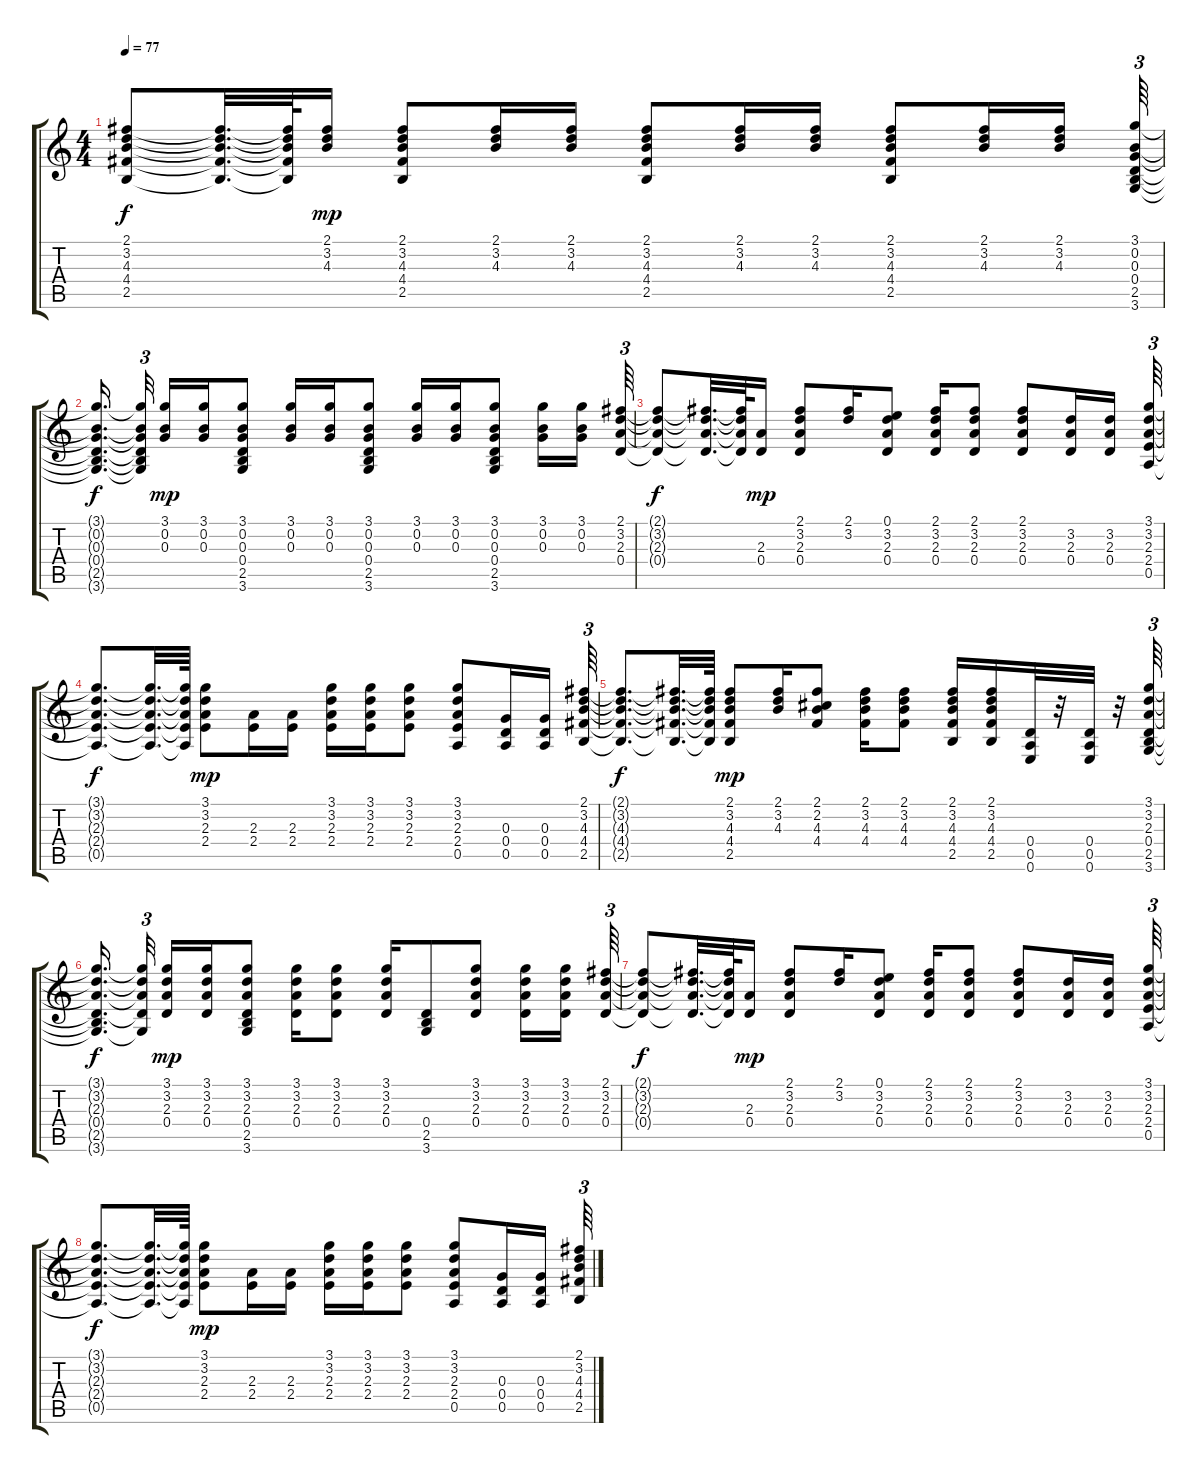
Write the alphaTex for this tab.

\track "" {instrument distortionguitar}
\staff {score tabs}
\tuning (E4 B3 G3 D3 A2 E2) {hide}
\ts (4 4)
\tempo 77
\clef g2
\ks c
(2.1{t} 3.2{t} 4.3{t} 4.4{t} 2.5{t}).8{dy f} (2.1{t} 3.2{t} 4.3{t} 4.4{t} 2.5{t}).32{d} (2.1{t} 3.2{t} 4.3{t} 4.4{t} 2.5{t}).64 (2.1 3.2 4.3).16{dy mp} (2.1 3.2 4.3 4.4 2.5).8 (2.1 3.2 4.3).16 (2.1 3.2 4.3).16 (2.1 3.2 4.3 4.4 2.5).8 (2.1 3.2 4.3).16 (2.1 3.2 4.3).16 (2.1 3.2 4.3 4.4 2.5).8 (2.1 3.2 4.3).16 (2.1 3.2 4.3).16 (3.1 0.2 0.3 0.4 2.5 3.6).64{tu (3 2)} |
(3.1{t} 0.2{t} 0.3{t} 0.4{t} 2.5{t} 3.6{t}).16{d dy f beam splitsecondary} (3.1{t} 0.2{t} 0.3{t} 0.4{t} 2.5{t} 3.6{t}).32{tu (3 2) beam splitsecondary} (3.1 0.2 0.3).16{dy mp} (3.1 0.2 0.3).16 (3.1 0.2 0.3 0.4 2.5 3.6).8 (3.1 0.2 0.3).16 (3.1 0.2 0.3).16 (3.1 0.2 0.3 0.4 2.5 3.6).8 (3.1 0.2 0.3).16 (3.1 0.2 0.3).16 (3.1 0.2 0.3 0.4 2.5 3.6).8 (3.1 0.2 0.3).16 (3.1 0.2 0.3).16{beam splitsecondary} (2.1 3.2 2.3 0.4).64{tu (3 2)} |
(2.1{t} 3.2{t} 2.3{t} 0.4{t}).8{dy f} (2.1{t} 3.2{t} 2.3{t} 0.4{t}).32{d} (2.1{t} 3.2{t} 2.3{t} 0.4{t}).64 (2.3 0.4).16{dy mp} (2.1 3.2 2.3 0.4).8 (2.1 3.2).16 (0.1 3.2 2.3 0.4).8 (2.1 3.2 2.3 0.4).16 (2.1 3.2 2.3 0.4).8 (2.1 3.2 2.3 0.4).8 (3.2 2.3 0.4).16 (3.2 2.3 0.4).16 (3.1 3.2 2.3 2.4 0.5).64{tu (3 2)} |
(3.1{t} 3.2{t} 2.3{t} 2.4{t} 0.5{t}).8{d dy f} (3.1{t} 3.2{t} 2.3{t} 2.4{t} 0.5{t}).32{d} (3.1{t} 3.2{t} 2.3{t} 2.4{t} 0.5{t}).64 (3.1 3.2 2.3 2.4).8{dy mp} (2.3 2.4).16 (2.3 2.4).16 (3.1 3.2 2.3 2.4).16 (3.1 3.2 2.3 2.4).16 (3.1 3.2 2.3 2.4).8 (3.1 3.2 2.3 2.4 0.5).8 (0.3 0.4 0.5).16 (0.3 0.4 0.5).16 (2.1 3.2 4.3 4.4 2.5).64{tu (3 2)} |
(2.1{t} 3.2{t} 4.3{t} 4.4{t} 2.5{t}).8{d dy f} (2.1{t} 3.2{t} 4.3{t} 4.4{t} 2.5{t}).32{d} (2.1{t} 3.2{t} 4.3{t} 4.4{t} 2.5{t}).64 (2.1 3.2 4.3 4.4 2.5).8{dy mp} (2.1 3.2 4.3).16 (2.1 2.2 4.3 4.4).8 (2.1 3.2 4.3 4.4).16 (2.1 3.2 4.3 4.4).8 (2.1 3.2 4.3 4.4 2.5).16 (2.1 3.2 4.3 4.4 2.5).16 (0.4 0.5 0.6).32 r.32 (0.4 0.5 0.6).32 r.32 (3.1 3.2 2.3 0.4 2.5 3.6).64{tu (3 2)} |
(3.1{t} 3.2{t} 2.3{t} 0.4{t} 2.5{t} 3.6{t}).16{d dy f beam splitsecondary} (3.1{t} 3.2{t} 2.3{t} 0.4{t} 3.6{t}).32{tu (3 2) beam splitsecondary} (3.1 3.2 2.3 0.4).16{dy mp} (3.1 3.2 2.3 0.4).16 (3.1 3.2 2.3 0.4 2.5 3.6).8 (3.1 3.2 2.3 0.4).16 (3.1 3.2 2.3 0.4).8 (3.1 3.2 2.3 0.4).16 (0.4 2.5 3.6).8 (3.1 3.2 2.3 0.4).8 (3.1 3.2 2.3 0.4).16 (3.1 3.2 2.3 0.4).16{beam splitsecondary} (2.1 3.2 2.3 0.4).64{tu (3 2)} |
(2.1{t} 3.2{t} 2.3{t} 0.4{t}).8{dy f} (2.1{t} 3.2{t} 2.3{t} 0.4{t}).32{d} (2.1{t} 3.2{t} 2.3{t} 0.4{t}).64 (2.3 0.4).16{dy mp} (2.1 3.2 2.3 0.4).8 (2.1 3.2).16 (0.1 3.2 2.3 0.4).8 (2.1 3.2 2.3 0.4).16 (2.1 3.2 2.3 0.4).8 (2.1 3.2 2.3 0.4).8 (3.2 2.3 0.4).16 (3.2 2.3 0.4).16 (3.1 3.2 2.3 2.4 0.5).64{tu (3 2)} |
(3.1{t} 3.2{t} 2.3{t} 2.4{t} 0.5{t}).8{d dy f} (3.1{t} 3.2{t} 2.3{t} 2.4{t} 0.5{t}).32{d} (3.1{t} 3.2{t} 2.3{t} 2.4{t} 0.5{t}).64 (3.1 3.2 2.3 2.4).8{dy mp} (2.3 2.4).16 (2.3 2.4).16 (3.1 3.2 2.3 2.4).16 (3.1 3.2 2.3 2.4).16 (3.1 3.2 2.3 2.4).8 (3.1 3.2 2.3 2.4 0.5).8 (0.3 0.4 0.5).16 (0.3 0.4 0.5).16 (2.1 3.2 4.3 4.4 2.5).64{tu (3 2)}
